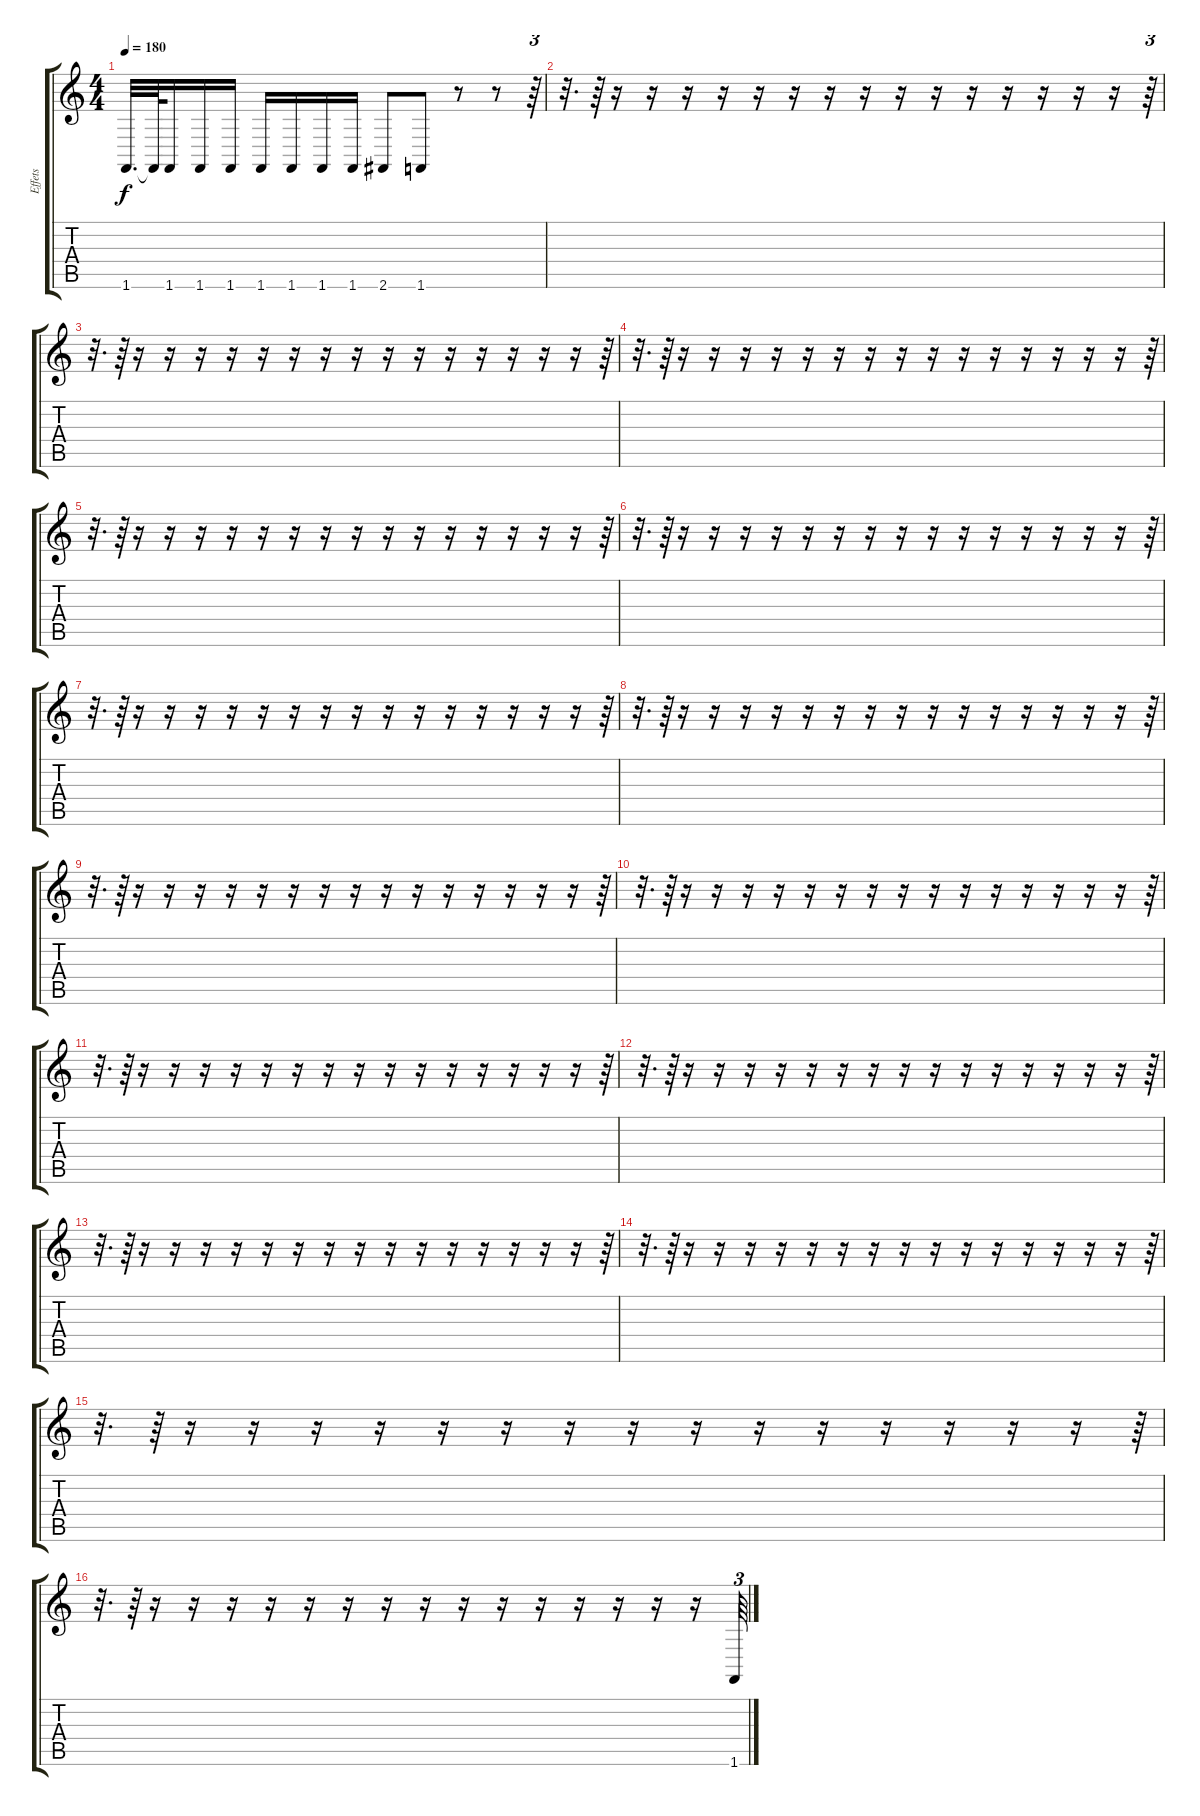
\track ("Effets" "Effets") {instrument fx3crystal}
\staff {score tabs}
\tuning (E4 B3 G3 D3 A2 E2) {hide}
\ts (4 4)
\tempo 180
\clef g2
\ks c
1.6{t}.32{d dy f} 1.6{t}.64 1.6.16 1.6.16 1.6.16 1.6.16 1.6.16 1.6.16 1.6.16 2.6.8 1.6.8 r.8 r.8 r.64{tu (3 2)} |
r.32{d} r.64 r.16 r.16 r.16 r.16 r.16 r.16 r.16 r.16 r.16 r.16 r.16 r.16 r.16 r.16 r.16 r.64{tu (3 2)} |
r.32{d} r.64 r.16 r.16 r.16 r.16 r.16 r.16 r.16 r.16 r.16 r.16 r.16 r.16 r.16 r.16 r.16 r.64{tu (3 2)} |
r.32{d} r.64 r.16 r.16 r.16 r.16 r.16 r.16 r.16 r.16 r.16 r.16 r.16 r.16 r.16 r.16 r.16 r.64{tu (3 2)} |
r.32{d} r.64 r.16 r.16 r.16 r.16 r.16 r.16 r.16 r.16 r.16 r.16 r.16 r.16 r.16 r.16 r.16 r.64{tu (3 2)} |
r.32{d} r.64 r.16 r.16 r.16 r.16 r.16 r.16 r.16 r.16 r.16 r.16 r.16 r.16 r.16 r.16 r.16 r.64{tu (3 2)} |
r.32{d} r.64 r.16 r.16 r.16 r.16 r.16 r.16 r.16 r.16 r.16 r.16 r.16 r.16 r.16 r.16 r.16 r.64{tu (3 2)} |
r.32{d} r.64 r.16 r.16 r.16 r.16 r.16 r.16 r.16 r.16 r.16 r.16 r.16 r.16 r.16 r.16 r.16 r.64{tu (3 2)} |
r.32{d} r.64 r.16 r.16 r.16 r.16 r.16 r.16 r.16 r.16 r.16 r.16 r.16 r.16 r.16 r.16 r.16 r.64{tu (3 2)} |
r.32{d} r.64 r.16 r.16 r.16 r.16 r.16 r.16 r.16 r.16 r.16 r.16 r.16 r.16 r.16 r.16 r.16 r.64{tu (3 2)} |
r.32{d} r.64 r.16 r.16 r.16 r.16 r.16 r.16 r.16 r.16 r.16 r.16 r.16 r.16 r.16 r.16 r.16 r.64{tu (3 2)} |
r.32{d} r.64 r.16 r.16 r.16 r.16 r.16 r.16 r.16 r.16 r.16 r.16 r.16 r.16 r.16 r.16 r.16 r.64{tu (3 2)} |
r.32{d} r.64 r.16 r.16 r.16 r.16 r.16 r.16 r.16 r.16 r.16 r.16 r.16 r.16 r.16 r.16 r.16 r.64{tu (3 2)} |
r.32{d} r.64 r.16 r.16 r.16 r.16 r.16 r.16 r.16 r.16 r.16 r.16 r.16 r.16 r.16 r.16 r.16 r.64{tu (3 2)} |
r.32{d} r.64 r.16 r.16 r.16 r.16 r.16 r.16 r.16 r.16 r.16 r.16 r.16 r.16 r.16 r.16 r.16 r.64{tu (3 2)} |
r.32{d} r.64 r.16 r.16 r.16 r.16 r.16 r.16 r.16 r.16 r.16 r.16 r.16 r.16 r.16 r.16 r.16 1.6.64{tu (3 2)}
